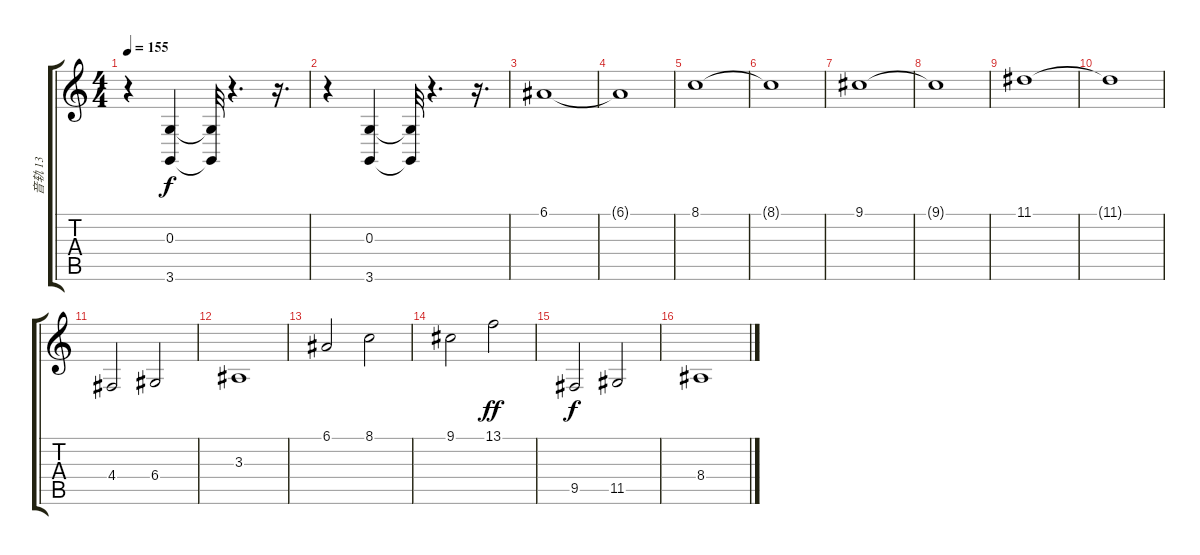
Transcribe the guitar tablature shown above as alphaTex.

\track ("音轨 13" "音轨 13") {instrument synthstrings1}
\staff {score tabs}
\tuning (E4 B3 G3 D3 A2 E2) {hide}
\ts (4 4)
\tempo 155
\clef g2
\ks c
r.4{dy f} (0.3 3.6).4 (0.3{t} 3.6{t}).32 r.4{d} r.16{d} |
r.4 (0.3 3.6).4 (0.3{t} 3.6{t}).32 r.4{d} r.16{d} |
6.1.1 |
6.1{t}.1 |
8.1.1 |
8.1{t}.1 |
9.1.1 |
9.1{t}.1 |
11.1.1 |
11.1{t}.1 |
4.4.2 6.4.2 |
3.3.1 |
6.1.2 8.1.2 |
9.1.2 13.1.2{dy ff} |
9.5.2{dy f} 11.5.2 |
8.4.1
